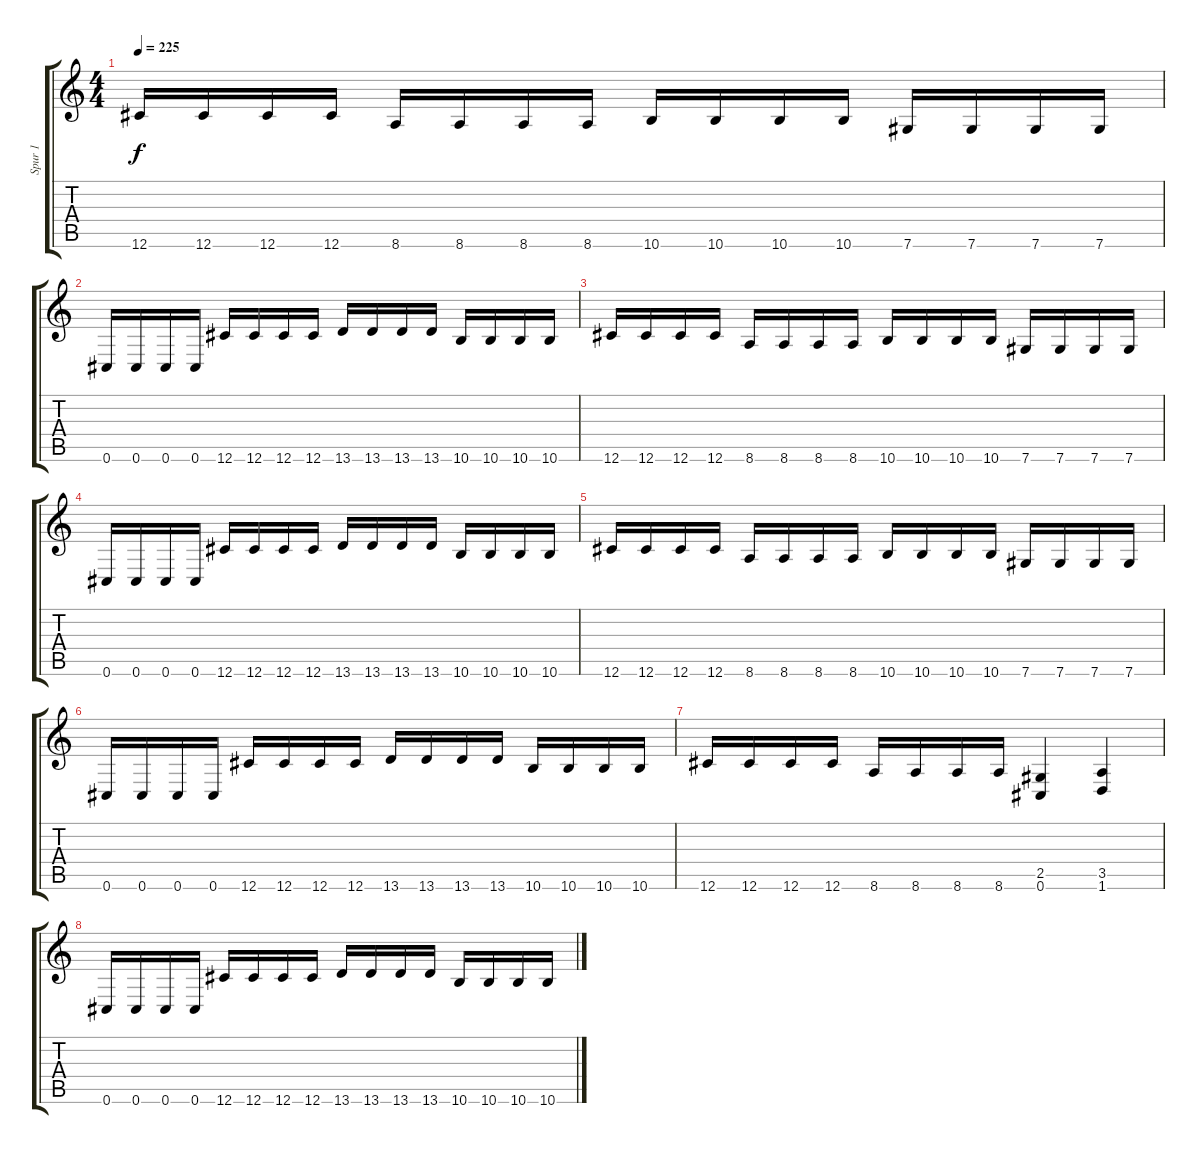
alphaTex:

\track ("Spur 1" "Spur 1") {instrument distortionguitar}
\staff {score tabs}
\tuning (Db4 Ab3 E3 B2 Gb2 Db2) {hide}
\ts (4 4)
\tempo 225
\clef g2
\ks c
12.6.16{dy f} 12.6.16 12.6.16 12.6.16 8.6.16 8.6.16 8.6.16 8.6.16 10.6.16 10.6.16 10.6.16 10.6.16 7.6.16 7.6.16 7.6.16 7.6.16 |
0.6.16 0.6.16 0.6.16 0.6.16 12.6.16 12.6.16 12.6.16 12.6.16 13.6.16 13.6.16 13.6.16 13.6.16 10.6.16 10.6.16 10.6.16 10.6.16 |
12.6.16 12.6.16 12.6.16 12.6.16 8.6.16 8.6.16 8.6.16 8.6.16 10.6.16 10.6.16 10.6.16 10.6.16 7.6.16 7.6.16 7.6.16 7.6.16 |
0.6.16 0.6.16 0.6.16 0.6.16 12.6.16 12.6.16 12.6.16 12.6.16 13.6.16 13.6.16 13.6.16 13.6.16 10.6.16 10.6.16 10.6.16 10.6.16 |
12.6.16 12.6.16 12.6.16 12.6.16 8.6.16 8.6.16 8.6.16 8.6.16 10.6.16 10.6.16 10.6.16 10.6.16 7.6.16 7.6.16 7.6.16 7.6.16 |
0.6.16 0.6.16 0.6.16 0.6.16 12.6.16 12.6.16 12.6.16 12.6.16 13.6.16 13.6.16 13.6.16 13.6.16 10.6.16 10.6.16 10.6.16 10.6.16 |
12.6.16 12.6.16 12.6.16 12.6.16 8.6.16 8.6.16 8.6.16 8.6.16 (2.5 0.6).4 (3.5 1.6).4 |
0.6.16 0.6.16 0.6.16 0.6.16 12.6.16 12.6.16 12.6.16 12.6.16 13.6.16 13.6.16 13.6.16 13.6.16 10.6.16 10.6.16 10.6.16 10.6.16
